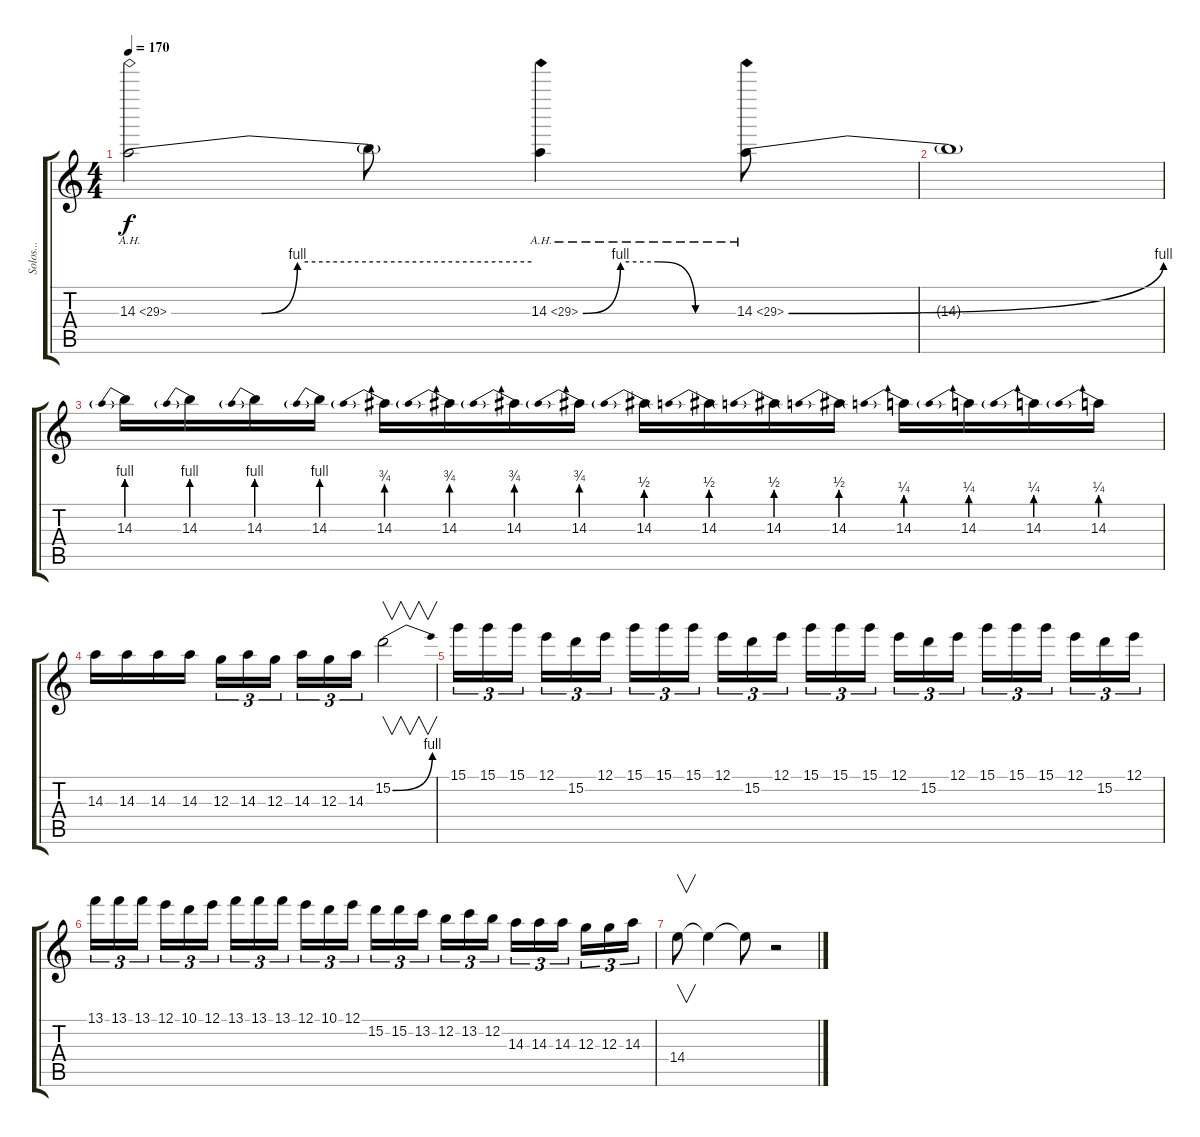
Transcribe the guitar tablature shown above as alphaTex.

\track ("Solos..." "Solos...") {instrument distortionguitar}
\staff {score tabs}
\tuning (E4 B3 G3 D3 A2 E2) {hide}
\ts (4 4)
\tempo 170
\clef g2
\ks c
14.3{be (custom 0 0 15 0 21 4 60 4) ah 15}.2{dy f} 14.3{t}.8 14.3{be (custom 0 0 15 4 30 4 45 0 60 0) ah 15}.4 14.3{be (bend 0 0 60 4) ah 15}.8 |
14.3{t}.1 |
14.3{be (prebend 0 4 60 4)}.16 14.3{be (prebend 0 4 60 4)}.16 14.3{be (prebend 0 4 60 4)}.16 14.3{be (prebend 0 4 60 4)}.16 14.3{be (prebend 0 3 60 3)}.16 14.3{be (prebend 0 3 60 3)}.16 14.3{be (prebend 0 3 60 3)}.16 14.3{be (prebend 0 3 60 3)}.16 14.3{be (prebend 0 2 60 2)}.16 14.3{be (prebend 0 2 60 2)}.16 14.3{be (prebend 0 2 60 2)}.16 14.3{be (prebend 0 2 60 2)}.16 14.3{be (prebend 0 1 60 1)}.16 14.3{be (prebend 0 1 60 1)}.16 14.3{be (prebend 0 1 60 1)}.16 14.3{be (prebend 0 1 60 1)}.16 |
14.3.16 14.3.16 14.3.16 14.3.16 12.3.16{tu (3 2)} 14.3.16{tu (3 2)} 12.3.16{tu (3 2)} 14.3.16{tu (3 2)} 12.3.16{tu (3 2)} 14.3.16{tu (3 2)} 15.2{be (bend 0 0 60 4)}.2{v} |
15.1.16{tu (3 2)} 15.1.16{tu (3 2)} 15.1.16{tu (3 2)} 12.1.16{tu (3 2)} 15.2.16{tu (3 2)} 12.1.16{tu (3 2)} 15.1.16{tu (3 2)} 15.1.16{tu (3 2)} 15.1.16{tu (3 2)} 12.1.16{tu (3 2)} 15.2.16{tu (3 2)} 12.1.16{tu (3 2)} 15.1.16{tu (3 2)} 15.1.16{tu (3 2)} 15.1.16{tu (3 2)} 12.1.16{tu (3 2)} 15.2.16{tu (3 2)} 12.1.16{tu (3 2)} 15.1.16{tu (3 2)} 15.1.16{tu (3 2)} 15.1.16{tu (3 2)} 12.1.16{tu (3 2)} 15.2.16{tu (3 2)} 12.1.16{tu (3 2)} |
13.1.16{tu (3 2)} 13.1.16{tu (3 2)} 13.1.16{tu (3 2)} 12.1.16{tu (3 2)} 10.1.16{tu (3 2)} 12.1.16{tu (3 2)} 13.1.16{tu (3 2)} 13.1.16{tu (3 2)} 13.1.16{tu (3 2)} 12.1.16{tu (3 2)} 10.1.16{tu (3 2)} 12.1.16{tu (3 2)} 15.2.16{tu (3 2)} 15.2.16{tu (3 2)} 13.2.16{tu (3 2)} 12.2.16{tu (3 2)} 13.2.16{tu (3 2)} 12.2.16{tu (3 2)} 14.3.16{tu (3 2)} 14.3.16{tu (3 2)} 14.3.16{tu (3 2)} 12.3.16{tu (3 2)} 12.3.16{tu (3 2)} 14.3.16{tu (3 2)} |
14.4.8{v} 14.4{t}.4 14.4{t}.8 r.2
